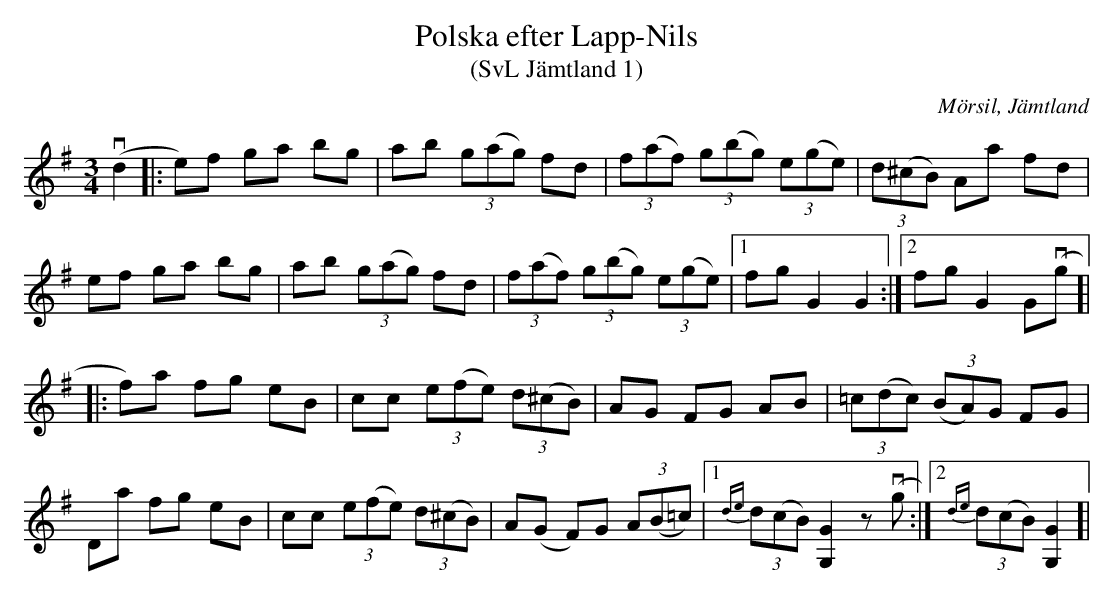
X:1
T:Polska efter Lapp-Nils
T:(SvL Jämtland 1)
O:Mörsil, Jämtland
M:3/4
L:1/8
K:G
(vd2|:e)f ga bg|ab (3g(ag) fd|(3f(af) (3g(bg) (3e(ge)|(3d(^cB) Aa fd|
ef ga bg|ab (3g(ag) fd|(3f(af) (3g(bg) (3e(ge)|1fg G2 G2:|2fg G2 G(vg]|
|:f)a fg eB|cc (3e(fe) (3d(^cB)|AG FG AB|(3=c(dc) (3(BA)G FG|
Da fg eB|cc (3e(fe) (3d(^cB)|A(G F)G (3A(B=c)|1{de}(3d(cB) [GG,]2 z(vg:|2{de}(3d(cB) [GG,]2]|
